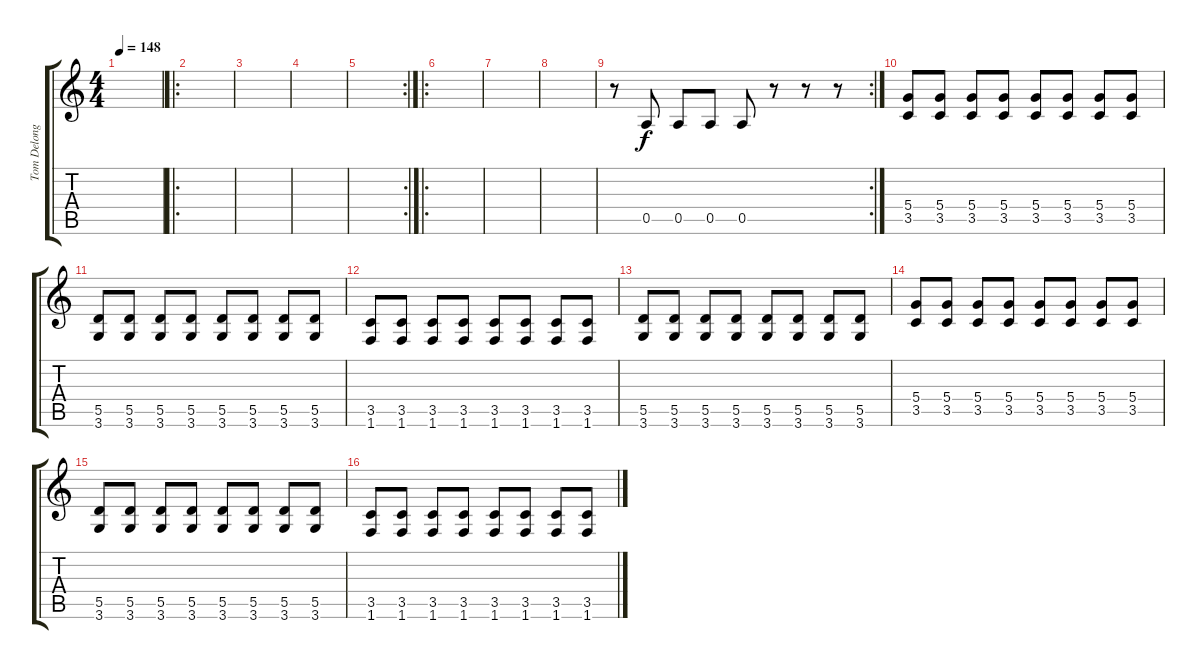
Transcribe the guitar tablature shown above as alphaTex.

\track ("Tom Delong (Muted)" "Tom Delong") {instrument electricguitarmuted}
\staff {score tabs}
\tuning (E4 B3 G3 D3 A2 E2) {hide}
\ts (4 4)
\tempo 148
\clef g2
\ks c
|
\ro
|
|
|
\rc 2
|
\ro
|
|
|
\rc 2
r.8 0.5.8 0.5.8 0.5.8 0.5.8 r.8 r.8 r.8 |
(5.4 3.5).8 (5.4 3.5).8 (5.4 3.5).8 (5.4 3.5).8 (5.4 3.5).8 (5.4 3.5).8 (5.4 3.5).8 (5.4 3.5).8 |
(5.5 3.6).8 (5.5 3.6).8 (5.5 3.6).8 (5.5 3.6).8 (5.5 3.6).8 (5.5 3.6).8 (5.5 3.6).8 (5.5 3.6).8 |
(3.5 1.6).8 (3.5 1.6).8 (3.5 1.6).8 (3.5 1.6).8 (3.5 1.6).8 (3.5 1.6).8 (3.5 1.6).8 (3.5 1.6).8 |
(5.5 3.6).8 (5.5 3.6).8 (5.5 3.6).8 (5.5 3.6).8 (5.5 3.6).8 (5.5 3.6).8 (5.5 3.6).8 (5.5 3.6).8 |
(5.4 3.5).8 (5.4 3.5).8 (5.4 3.5).8 (5.4 3.5).8 (5.4 3.5).8 (5.4 3.5).8 (5.4 3.5).8 (5.4 3.5).8 |
(5.5 3.6).8 (5.5 3.6).8 (5.5 3.6).8 (5.5 3.6).8 (5.5 3.6).8 (5.5 3.6).8 (5.5 3.6).8 (5.5 3.6).8 |
(3.5 1.6).8 (3.5 1.6).8 (3.5 1.6).8 (3.5 1.6).8 (3.5 1.6).8 (3.5 1.6).8 (3.5 1.6).8 (3.5 1.6).8
